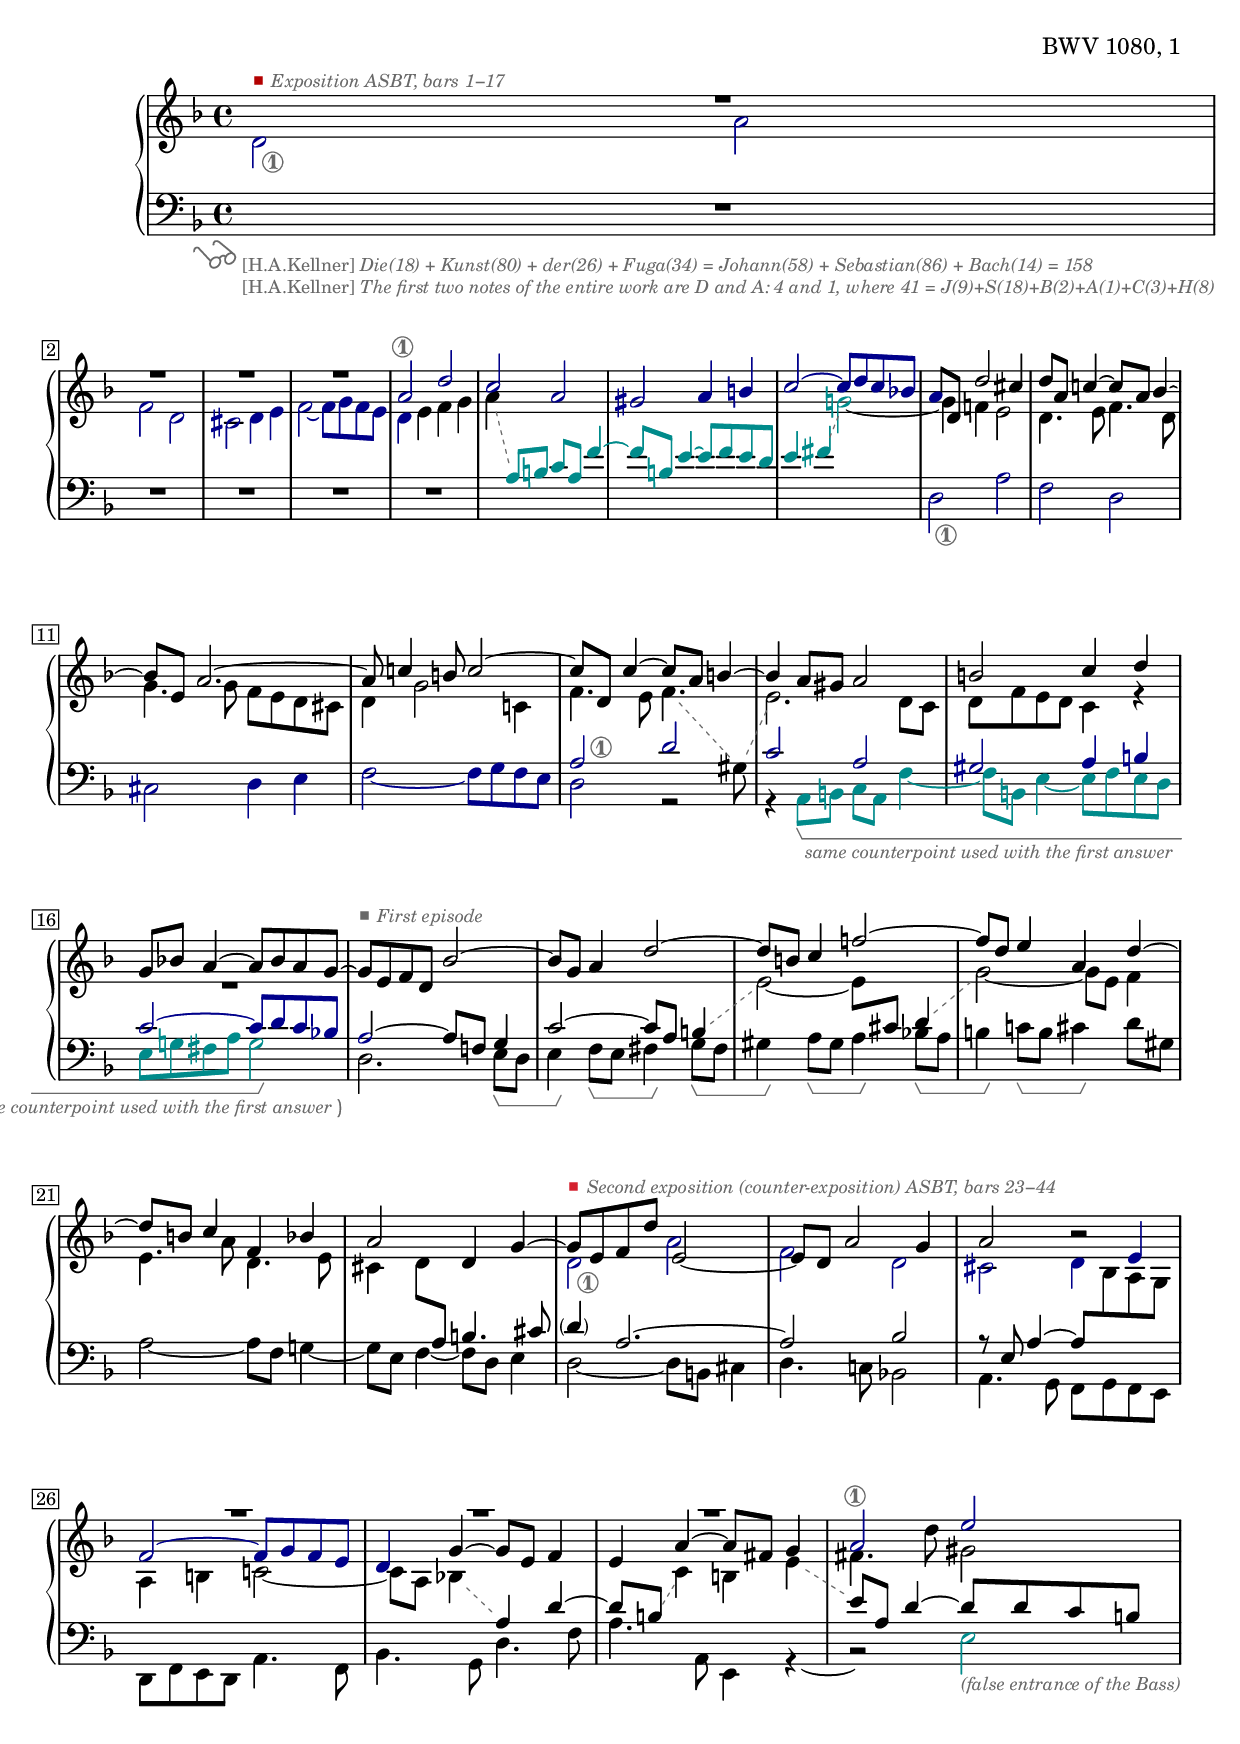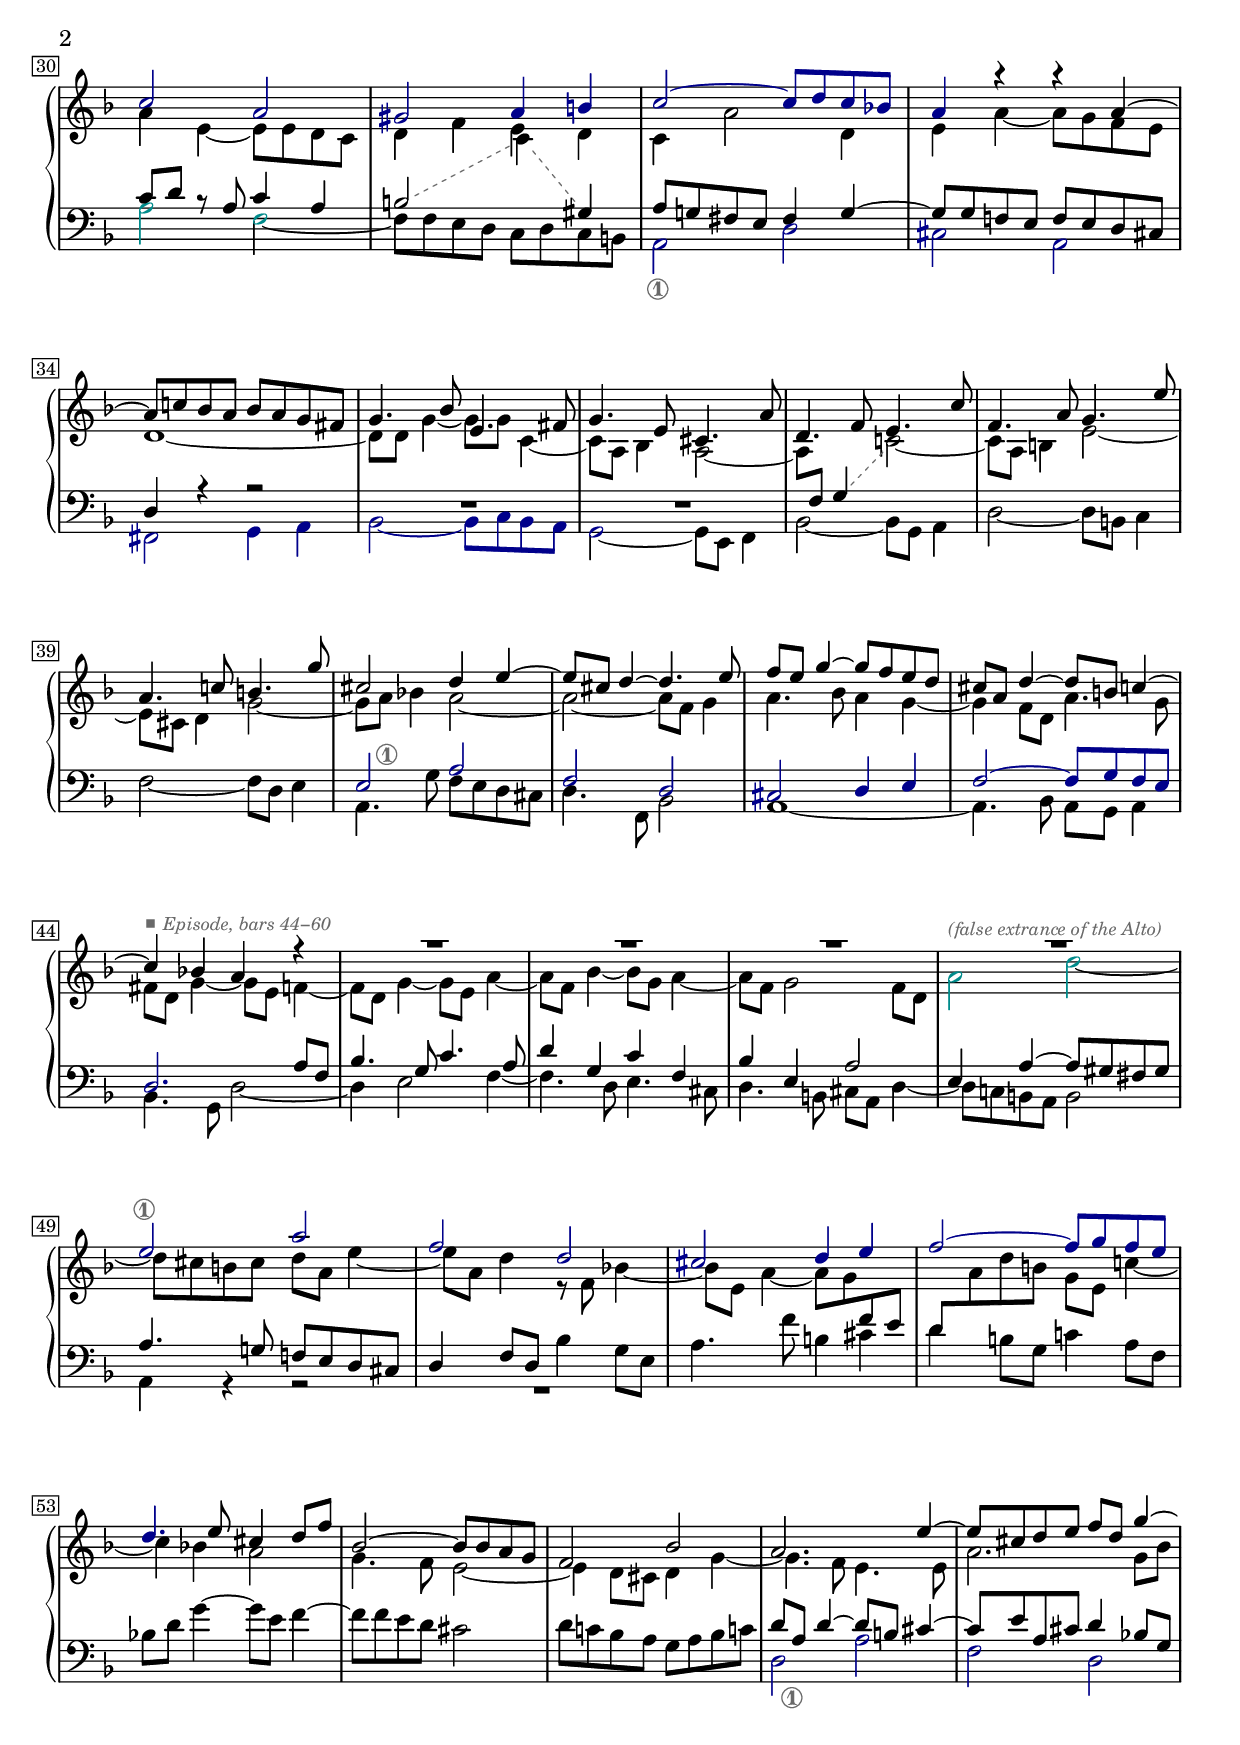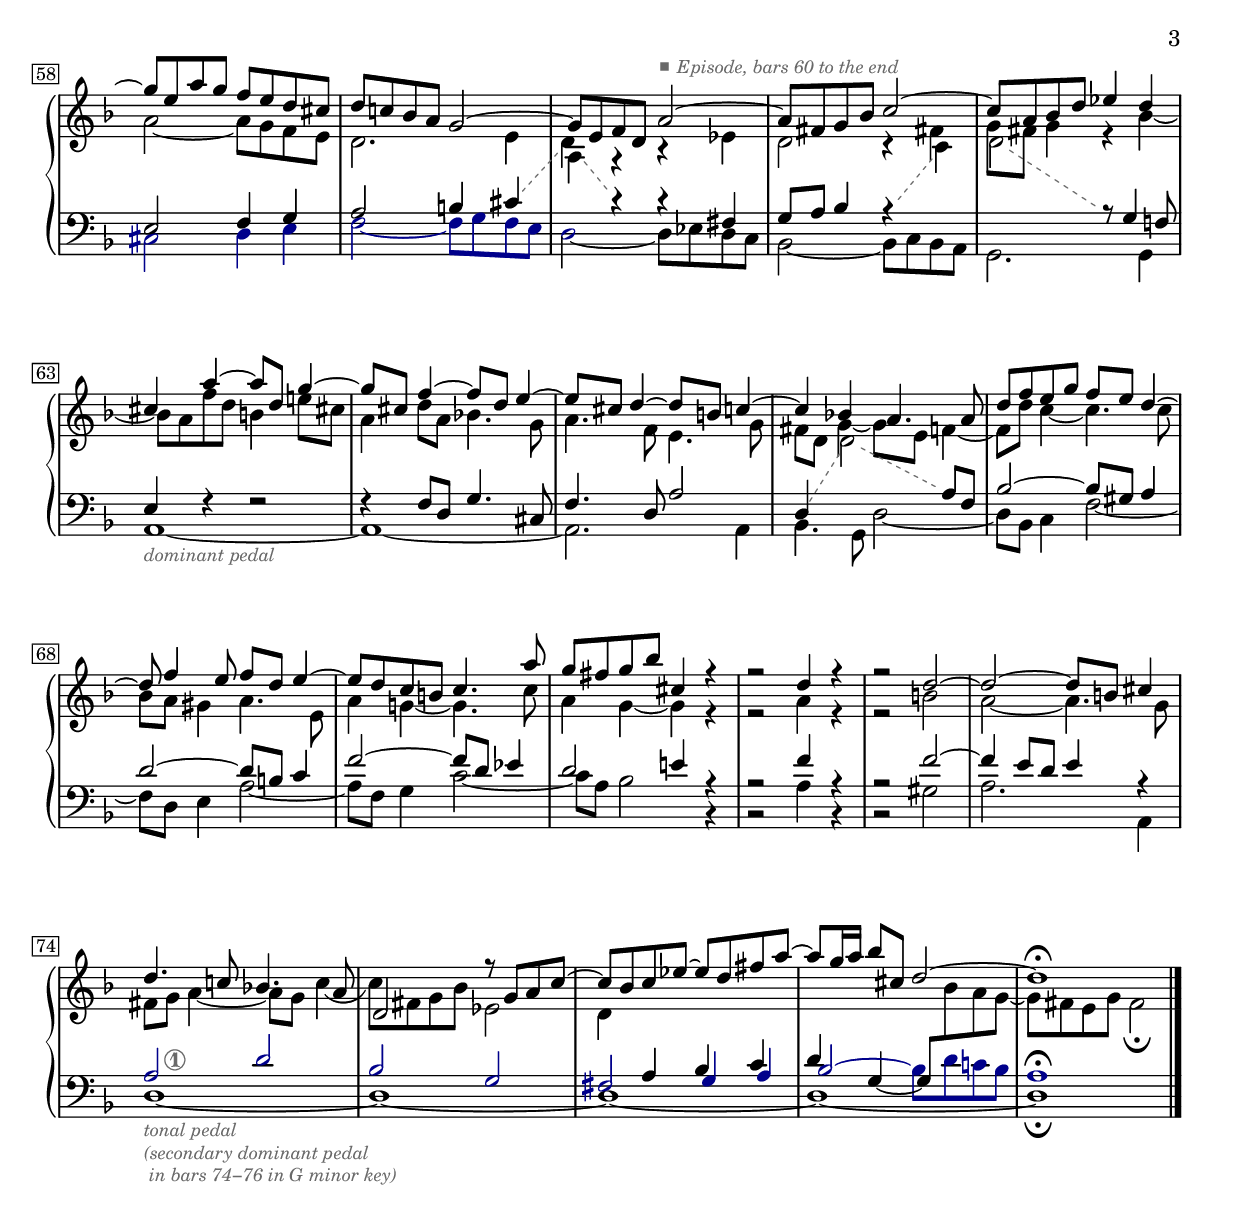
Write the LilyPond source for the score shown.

Global = {
  \key d \minor
  \time 4/4
  \include "../global.ly"
}

\include "../macros.ly"
\include "../macros-fugues-structure.ly"

Soprano = \context Voice = "one" \relative c'' {
  \voiceOne
  \label #'ContrapunctusI
  | R1*4
  %5
  | \highlightSubjectFirst { a2^\markup \subject #'(0 . 0) #1 d
  | c a
  | gis a4 b
  | c2~ c8 d c bes
  | \unHighlightSubject a } d, d'2 cis4
  %10
  | d8 a c4~ c8 a bes4~
  | bes8 e, a2.~
  | a8 c!4 b8 c2~
  | c8 d, c'4~ c8 a b4~
  | b a8 gis a2
  %15
  | b c4 d
  | g,8 bes a4~ a8 bes a g~
  | g^\markup { \episodeBullet "First episode" }
    e f d bes'2~
  | bes8 g a4 d2~
  | d8 b c4 f!2~
  %20
  | f8 d e4 a, d~
  | d8 b c4 f, bes |
  | a2 d,4 g~ |
  | g8^\markup {
      \secondExpositionBullet "Second exposition (counter-exposition) ASBT, bars 23−44"
    }
    e f d' e,2_~ |
  | e8 d a'2 g4 |
  %25
  | a2 b\rest
  | \override MultiMeasureRest.staff-position = #4
    R1
  | R1
  | R1
  | \highlightSubjectFirst { a2^\markup \subject #'(0 . 0) #1 e'
  %30
  | c a
  | gis a4 b
  | c2~ c8 d c bes
  | a4 } r r a~
  | a8 c! bes a bes a g fis
  %35
  | g4. bes8
    \once\override NoteColumn.force-hshift = #0.3 e,4.
    fis8
  | g4. e8 cis4. a'8
  | d,4. f8 e4. c'8
  | f,4. a8 g4. e'8
  | a,4. c8 b4. g'8
  %40
  | cis,2 d4 e~
  | e8 cis d4~ d4. e8
  | f e g4~ g8 f e d
  | cis a d4~ d8 b c4~
  | c^\markup { \episodeBullet "Episode, bars 44−60" } bes a r
  %45
  | R1*4
  | \highlightSubjectFirst { e'2^\markup \subject #'(0 . 0) #1 a
  % 50
  | f d
  | cis d4 e
  | f2~ f8 g f e
  | d4. } e8 cis4 d8 f
  | bes,2~ bes8 bes a g
  %55
  | f2 bes
  | a2. e'4~
  | e8 cis d e f d g4~
  | g8 e a g f e d cis
  | d c bes a g2~
  %60
  | g8 e f d a'2~^\markup { \episodeBullet "Episode, bars 60 to the end" }
  | a8 fis g bes c2~
  | c8 a bes d ees4 d
  | cis a'~ a8 d, g4~
  | g8 cis, f4~ f8 d e4~
  %65
  | e8 cis d4~ d8 b c4~
  | c bes a4. a8
  | d f e g f e d4~
  | d8 f4 e8 f d e4~
  | e8 d c b c4. a'8
  %70
  | g fis g bes cis,4 r
  | r2 d4 r
  | r2 d2~
  | d2~ d8 b cis4
  | d4. c8 bes4. a8
  %75
  | d,2 r8 g a c~
  | c8 bes c ees~ ees d fis a~
  | a g16 a bes8 cis, d2~
  | d1\fermata
  \fine
}

Alto = \context Voice = "two" \relative c' {
  \voiceTwo
  \showStaffSwitch
  | \highlightSubjectFirst {
    d2^\markup {
       \expositionBullet "Exposition ASBT, bars 1−17"
    }_\markup \subject #'(1.5 . -1) #1 a'
  | f d
  | cis d4 e
  | f2~ f8 g f e
  %5
  | d4 } e f g
  | a
    \staffLower\voiceThree
    \highlightMotif { a,8 b c a
    f'4^~
  | f8 b, e4~ e8 f e d
  | e4 fis
    \staffUpper\voiceTwo
    \unHighlightMotifWithStem g2~ }
  | g4 f e2
  %10
  | d4. e8 f4. d8
  | g4. g8 f e d cis
  | d4 g2 c,4
  | f4. e8 f4. \staffLower gis,8
  | \staffUpper e'2. d8 c
  %15
  | d f e d c4 r
  | R1
  | s1*3
  %20
  | s1*3
  | \highlightSubjectFirst { d2_\markup \subject #'(1.5 . 0) #1 a'
  | f d
  %25
  | cis d4 \stemUp\tieUp e
  | f2~ f8 g f e
  | d4 } g~ g8 e f4
  | e a~ a8 fis g4
  | \stemDown\tieDown
    fis4. d'8 gis,2
  %30
  | a4 e~ e8[ e d c]
  | d4 f e d
  | c a'2 d,4
  | e a~ a8 g f e
  | d1~
  %35
  | d8 d g4~ g8 g

    c,4~
  | c8 a bes4 a2~
  | a8
    \hideStaffSwitch \staffLower\stemUp
    f g4
    \showStaffSwitch \staffUpper\stemDown
    c2~
  | c8 a b4
    \staffUpper\stemDown
    e2~
  | e8 cis d4 g2~
  %40
  | g8 a bes4 a2~
  | a2~ a8 f g4
  | a4. bes8 a4 g~
  | g f8 d a'4. g8
  | fis d g4~ g8 e f4~
  %45
  | f8 d g4~ g8 e a4~
  | a8 f bes4~ bes8 g a4~
  | a8 f g2 f8 d
  | \highlightMotif { a'2^\markup {
      "(false extrance of the Alto)"
    }
    \unHighlightMotifWithStem d~ }
  | d8 cis b cis d a e'4~
  %50
  | e8 a, d4 r8 f, bes4~
  | bes8 e, a4~ a8 g
    \hideStaffSwitch \staffLower\stemUp
    f e
  | d
    \staffUpper\stemDown
    a' d b g e c'4~
  | c bes a2
  | g4. f8 e2~
  %55
  | e4 d8 cis d4 g~
  | g4. f8 e4. e8
  | a2. g8 bes
  | a2~ a8 g f e
  | d2. e4
  %60
  | a, r r ees'
  | d2 r4 \once\override NoteColumn.force-hshift = #0 fis!
  | g8 fis g4 r bes~
  | bes8 a f' d b4 e8 cis!
  | a4 d8 a bes4. g8
  %65
  | a4. f8 e4. g8
  | fis d g4~ g8 e f4~
  | f8 d' c4~ c4. c8
  | bes a gis4 a4. e8
  | a4 g~ g4. c8
  %70
  | a4 g~ g r
  | r2 a4 r
  | r2 b
  | a~ a4. g8
  | fis g a4~ a8 g
    \shape #'((0 . -0.4) (0 . -0.8) (0 . -0.8) (0 . 0)) Tie
    c4~
  %75
  | c8 fis, g bes ees,2
  | d4
    \staffLower
    \stemUp
    a bes c
  | d
    \staffLower
    \stemUp g,~ \hideStaffSwitch g8
    \staffUpper
    \stemDown
    bes' \showStaffSwitch a g~
  | g8 fis e g fis2\fermata
  \fine
}

Tenor = \context Voice = "three" \relative c' {
  \voiceThree
  \showStaffSwitch
  \override MultiMeasureRest.staff-position = #0
  | R1*5
  | s1*7
  | \highlightSubjectFirst { a2^\markup \subject #'(2.5 . 0) #1 d
  | c a
  %15
  | gis a4 b
  | c2~ c8 d c bes
  | \unHighlightSubject a2~ } a8 f g4
  | c2~ c8 a b4
  | \staffUpper\stemDown
    e2_~ e8
    \hideStaffSwitch \staffLower\voiceFour\stemUp
    cis d4
  %20
  | \showStaffSwitch \staffUpper\voiceThree\stemDown
    g2_~ g8 e f4
  | e4. a8 d,4. e8
  | \hideStaffSwitch cis4 d8
    \staffLower\stemNeutral
    a
    \stemUp
    \showStaffSwitch
    b4. cis8
  | \parenthesize d4 a2.~
  | a2 bes
  %25
  | r8 e, a4~ a8
    \hideStaffSwitch \staffUpper\voiceTwo
    bes a g
  | a4 b c2~
  | c8 a bes4
    \showStaffSwitch \staffLower\voiceThree
    a d~
  | d8 b
    \staffUpper\voiceTwo
    c4 b e4~
  | \staffLower\voiceThree
    e8 a, d4~ d8 d c b
  %30
  | c d b8\rest a c4 a
  | b2
    \staffUpper
    \once\stemDown
    \once\override NoteColumn.force-hshift = #0.4
    c4
    \staffLower
    gis
  | a8 g fis e fis4 g~
  | g8 g f e f e d cis!
  | d4 r r2
  %35
  | \override MultiMeasureRest.staff-position = #0
    R1
  | R1
  | s1*3
  %40
  | \highlightSubjectFirst { e2^\markup \subject #'(2.5 . 0) #1
    a
  | f d
  | cis d4 e
  | f2~ f8 g f e
  | d2. } a'8 f
  %45
  | bes4. g8 c4. a8
  | d4 g, c f,
  | bes e, a2
  | e4 a4~ a8 gis fis gis
  | a4. g8 f e d cis
  %50
  | d4 f8 d
    \stemDown
    bes'4 g8 e
  | a4. f'8 b,4 cis
  | d b8 g c4 a8 f
  | bes d g4~ g8 e
    f4~
  | f8 f e d cis2
  %55
  | d8 c bes a g a bes c
  | \stemUp
    d a d4~ d8 b
    cis4~
  | cis8 e a, cis d4 bes8 g
  | e2 f4 g
  | a2
    b4 cis
  %60
  | \staffUpper \once\stemDown d \staffLower r4 r fis,
  | g8
    a bes4 r
    \staffUpper\stemDown
    \once\override NoteColumn.force-hshift = #0.4
    c
  | \once\override NoteColumn.force-hshift = #0.2 d2
    \staffLower\stemUp r8
    g,4 f8
  | e4 f\rest f2\rest
  | f4\rest f8 d g4. cis,8
  %65
  | f4. d8 a'2
  | d,4
    \staffUpper\stemDown
    \once\override NoteColumn.force-hshift = #0.2
    d'2
    \staffLower\stemUp
     a8 f
  | bes2~ bes8 gis a4
  | d2~ d8 b
    c4
  | f2~ f8 d ees4
  %70
  | d2 e4 r
  | r2 f4 r
  | r2 f2~
  | f4 e8 d e4 r
  | \highlightSubjectFirst { a,2^\markup \subject #'(2.5 . 0) #1 d
  %75
  | bes g
  | fis g4 a
  | bes2~
    \stemDown
    bes8 d c bes
  | a1\fermata }
  \fine
}

Bass = \context Voice = "four" \relative c {
  \voiceFour
  | s4_\markup {
      \hspace #-2
      \ieyeglasses
      \column {
         \concat {
           \normal-text { "[H.A.Kellner] " }
           "Die(18) + Kunst(80) + der(26) + Fuga(34) = Johann(58) + Sebastian(86) + Bach(14) = 158"
         }
         \raise #0.8
         \concat {
           \normal-text { "[H.A.Kellner] " }
           "The first two notes of the entire work are D and A: 4 and 1, "
           "where 41 = J(9)+S(18)+B(2)+A(1)+C(3)+H(8)"
         }
      }
    } s2.
  | s1*7
  | \highlightSubjectFirst { d2_\markup \subject #'(1.2 . 0) #1 a'
  %10
  | f d
  | cis d4 e
  | f2~ f8 g f e
  | d2 } r
  | r4 \highlightMotif {
    \once\override HorizontalBracketText.text = \markup {
      "same counterpoint used with the first answer"
    }
    a8
    \startGroup
    b c a f'4~
  %15
  | f8 b, e4~ e8 f e d
  | e g fis a g2 \stopGroup }
  | d2. e8 \startGroup d
  | e4 \stopGroup f8 \startGroup e fis4 \stopGroup g8 \startGroup fis
  | gis4 \stopGroup a8 \startGroup gis a4 \stopGroup bes8 \startGroup a
  %20
  | b4 \stopGroup c8 \startGroup b cis4 \stopGroup d8 gis,
  | a2~
    a8 f g4~
  | g8 e f4~ f8 d e4
  | d2~ d8 b cis4
  | d4. c8 bes2
  %25
  | a4. g8 f g f e
  | d f e d a'4. f8
  | bes4. g8 d'4. f8
  | a4. a,8 e4 r
  | b'2\rest \highlightMotif { e_\markup {
      "(false entrance of the Bass)"
    }
  %30
  | a \unHighlightMotif f~ }
  | f8 f e d c d c b
  | \highlightSubjectFirst { a2_\markup \subject #'(0 . 0) #1 d
  | cis a
  | fis g4 a
  %35
  | bes2~ bes8 c bes a
  | \unHighlightSubject g2~ } g8 e f4
  | bes2~ bes8 g a4
  | d2~ d8 b c4
  | f2~ f8 d e4
  %40
  | a,4. g'8 f e d cis
  | d4. f,8 bes2
  | a1~
  | a4. bes8 a g a4
  | bes4. g8 d'2~
  %45
  | d4 e2 f4~
  | f4. d8 e4. cis8
  | d4. b8 cis a d4~
  | d8 c b a b2
  | a4 r r2
  %50
  | R1
  | s1*5
  | \highlightSubjectFirst { d2_\markup \subject #'(1.5 . 0) #1 a'
  | f d
  | cis d4 e
  | f2~ f8 g f e
  %60
  | \unHighlightSubject d2~ } d8 ees d c
  | bes2~ bes8 c bes a
  | g2. g4
  | a1~_\markup { "dominant pedal" }
  | a~
  %65
  | a2. a4
  | bes4. g8 d'2~
  | d8 bes c4 f2~
  | f8 d e4 a2~
  | a8 f g4 c2~
  %70
  | c8 a bes2 b,4\rest
  | b2\rest a'4 b,\rest
  | b2\rest gis'
  | a2. a,4
  | d1~_\markup {
      \column {
        \line { "tonal pedal" }
        \raise #0.8
        \line { "(secondary dominant pedal" }
        \raise #1.6
        \line { " in bars 74−76 in G minor key)" }
      }
    }
  %75
  | d~
  | d~
  | d~
  | d1\fermata
  \fine
}

\score {
  \new PianoStaff
  <<
    \accidentalStyle Score.piano
    \context Staff = "upper" <<
      \set Staff.midiInstrument = #"acoustic grand"
      \Global
      \clef treble
      \Soprano
      \Alto
    >>
    \context Staff = "lower" <<
      \set Staff.midiInstrument = #"acoustic grand"
      \Global
      \clef bass
      \Tenor
      \Bass
    >>
  >>
  \header {
    composer = ##f % "Johann Sebastian Bach"
    opus = "BWV 1080, 1"
    title = \markup { \smallCaps "Die Kunst der Fuga" }
    subtitle = \markup { \smallCaps "Contrapunctus I" }
    subsubtitle = \markup {
      \center-column {
        \line { "Four-voice fugue on principal subject" }
        \fugueStructureBoxesI
      }
    }
  }
  \layout {
    \context {
      \Voice
      \consists "Horizontal_bracket_engraver"
      \override HorizontalBracket.color = #greyTextColor
      \override HorizontalBracket.direction = #DOWN
      \override HorizontalBracketText.color = #greyTextColor
      \override HorizontalBracketText.font-shape = #'italic
      \override HorizontalBracketText.font-size = #-2
      \override Parentheses.font-size = #-2
      \override TextScript.color = #greyTextColor
      \override TextScript.font-shape = #'italic
      \override TextScript.font-size = #-2
      \override VoiceFollower.color = #greyTextColor
      \override VoiceFollower.style = #'dashed-line
    }
  }
  \midi { \tempo 4=84 }
}
